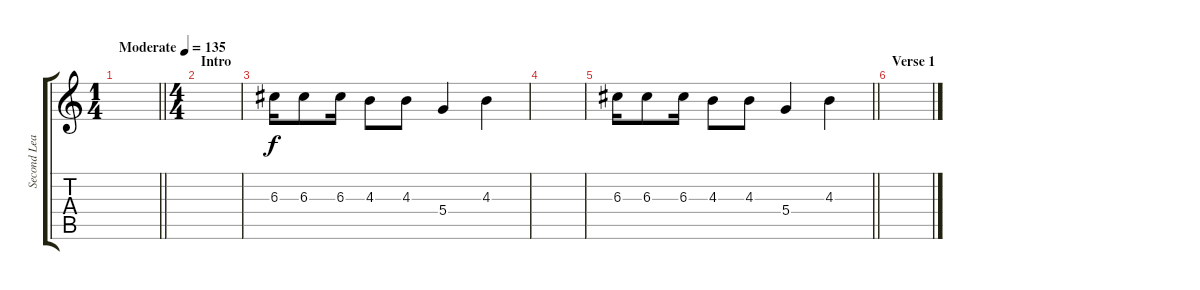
\track ("Second Lead Guitar" "Second Lea") {instrument acousticguitarsteel}
\staff {score tabs}
\tuning (E4 B3 G3 D3 A2 E2) {hide}
\ts (1 4)
\tempo (135 "Moderate")
\clef g2
\barLineRight lightlight
\ks c
|
\ts (4 4)
\section ("" "Intro")
|
6.3.16 6.3.8 6.3.16 4.3.8 4.3.8 5.4.4 4.3.4 |
|
\barLineRight lightlight
6.3.16 6.3.8 6.3.16 4.3.8 4.3.8 5.4.4 4.3.4 |
\section ("" "Verse 1")
